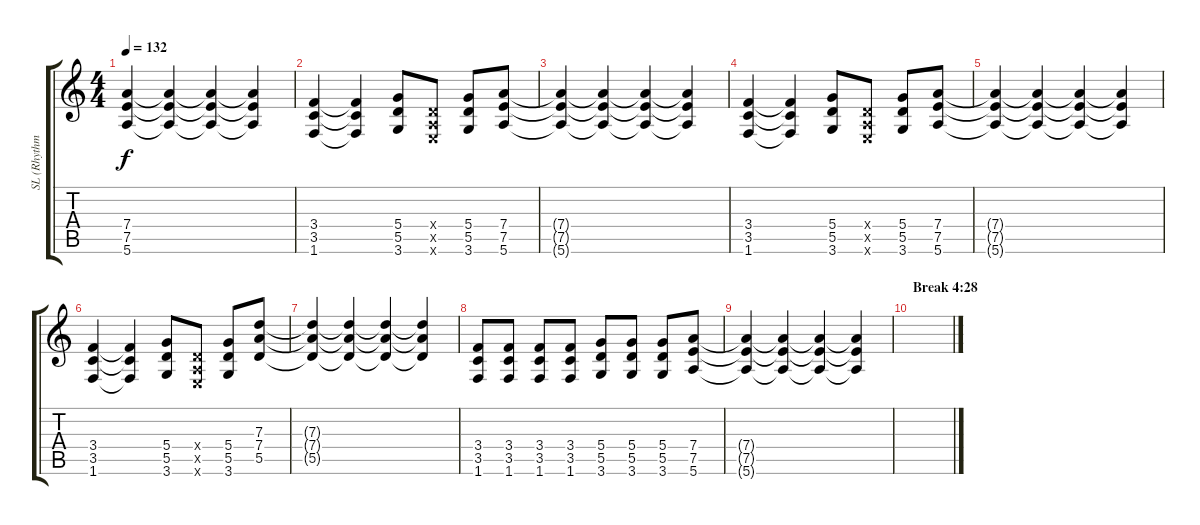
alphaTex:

\track ("SL (Rhythm)" "SL (Rhythm") {instrument overdrivenguitar}
\staff {score tabs}
\tuning (E4 B3 G3 D3 A2 E2) {hide}
\ts (4 4)
\tempo 132
\clef g2
\ks c
(7.4{t} 7.5{t} 5.6{t}).4{dy f} (7.4{t} 7.5{t} 5.6{t}).4 (7.4{t} 7.5{t} 5.6{t}).4 (7.4{t} 7.5{t} 5.6{t}).4 |
(3.4 3.5 1.6).4 (3.4{t} 3.5{t} 1.6{t}).4 (5.4 5.5 3.6).8 (0.4{x} 0.5{x} 0.6{x}).8 (5.4 5.5 3.6).8 (7.4 7.5 5.6).8 |
(7.4{t} 7.5{t} 5.6{t}).4 (7.4{t} 7.5{t} 5.6{t}).4 (7.4{t} 7.5{t} 5.6{t}).4 (7.4{t} 7.5{t} 5.6{t}).4 |
(3.4 3.5 1.6).4 (3.4{t} 3.5{t} 1.6{t}).4 (5.4 5.5 3.6).8 (0.4{x} 0.5{x} 0.6{x}).8 (5.4 5.5 3.6).8 (7.4 7.5 5.6).8 |
(7.4{t} 7.5{t} 5.6{t}).4 (7.4{t} 7.5{t} 5.6{t}).4 (7.4{t} 7.5{t} 5.6{t}).4 (7.4{t} 7.5{t} 5.6{t}).4 |
(3.4 3.5 1.6).4 (3.4{t} 3.5{t} 1.6{t}).4 (5.4 5.5 3.6).8 (0.4{x} 0.5{x} 0.6{x}).8 (5.4 5.5 3.6).8 (7.3 7.4 5.5).8 |
(7.3{t} 7.4{t} 5.5{t}).4 (7.3{t} 7.4{t} 5.5{t}).4 (7.3{t} 7.4{t} 5.5{t}).4 (7.3{t} 7.4{t} 5.5{t}).4 |
(3.4 3.5 1.6).8 (3.4 3.5 1.6).8 (3.4 3.5 1.6).8 (3.4 3.5 1.6).8 (5.4 5.5 3.6).8 (5.4 5.5 3.6).8 (5.4 5.5 3.6).8 (7.4 7.5 5.6).8 |
(7.4{t} 7.5{t} 5.6{t}).4 (7.4{t} 7.5{t} 5.6{t}).4 (7.4{t} 7.5{t} 5.6{t}).4 (7.4{t} 7.5{t} 5.6{t}).4 |
\section ("" "Break 4:28")
